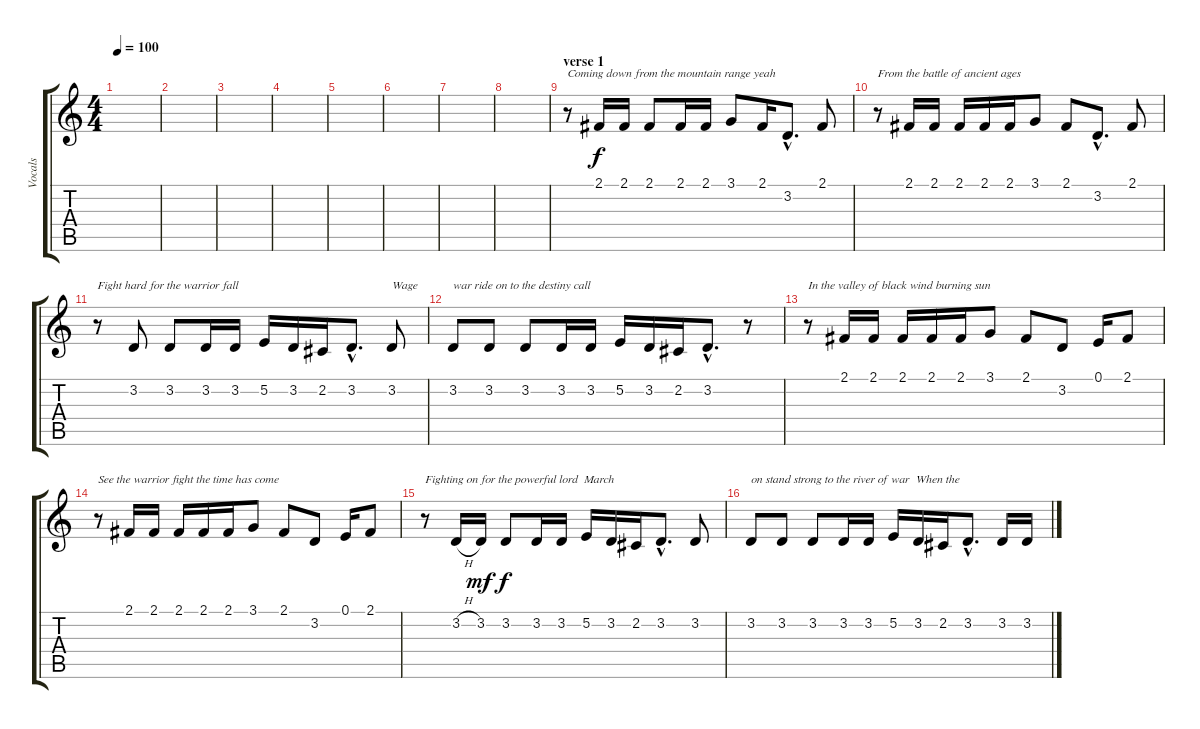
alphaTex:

\track ("Vocals" "Vocals") {instrument frenchhorn}
\staff {score tabs}
\tuning (E4 B3 G3 D3 A2 E2) {hide}
\ts (4 4)
\tempo 100
\clef g2
\ks c
|
|
|
|
|
|
|
|
\section ("" "verse 1")
r.8{txt "Coming down from the mountain range yeah"} 2.1.16 2.1.16 2.1.8 2.1.16 2.1.16 3.1.8 2.1.16 3.2{hac}.8{d} 2.1.8 |
r.8{txt "From the battle of ancient ages"} 2.1.16 2.1.16 2.1.16 2.1.16 2.1.16 3.1.8 2.1.8 3.2{hac}.8{d} 2.1.8 |
r.8{txt "Fight hard for the warrior fall"} 3.2.8 3.2.8 3.2.16 3.2.16 5.2.16 3.2.16 2.2.16 3.2{hac}.8{d} 3.2.8{txt "Wage"} |
3.2.8{txt "war ride on to the destiny call"} 3.2.8 3.2.8 3.2.16 3.2.16 5.2.16 3.2.16 2.2.16 3.2{hac}.8{d} r.8 |
r.8{txt "In the valley of black wind burning sun"} 2.1.16 2.1.16 2.1.16 2.1.16 2.1.16 3.1.8 2.1.8 3.2.8 0.1.16 2.1.8 |
r.8{txt "See the warrior fight the time has come"} 2.1.16 2.1.16 2.1.16 2.1.16 2.1.16 3.1.8 2.1.8 3.2.8 0.1.16 2.1.8 |
r.8{txt "Fighting on for the powerful lord  March"} 3.2{h}.16 3.2.16{dy mf} 3.2.8{dy f} 3.2.16 3.2.16 5.2.16 3.2.16 2.2.16 3.2{hac}.8{d} 3.2.8 |
3.2.8{txt "on stand strong to the river of war  When the"} 3.2.8 3.2.8 3.2.16 3.2.16 5.2.16 3.2.16 2.2.16 3.2{hac}.8{d} 3.2.16 3.2.16
